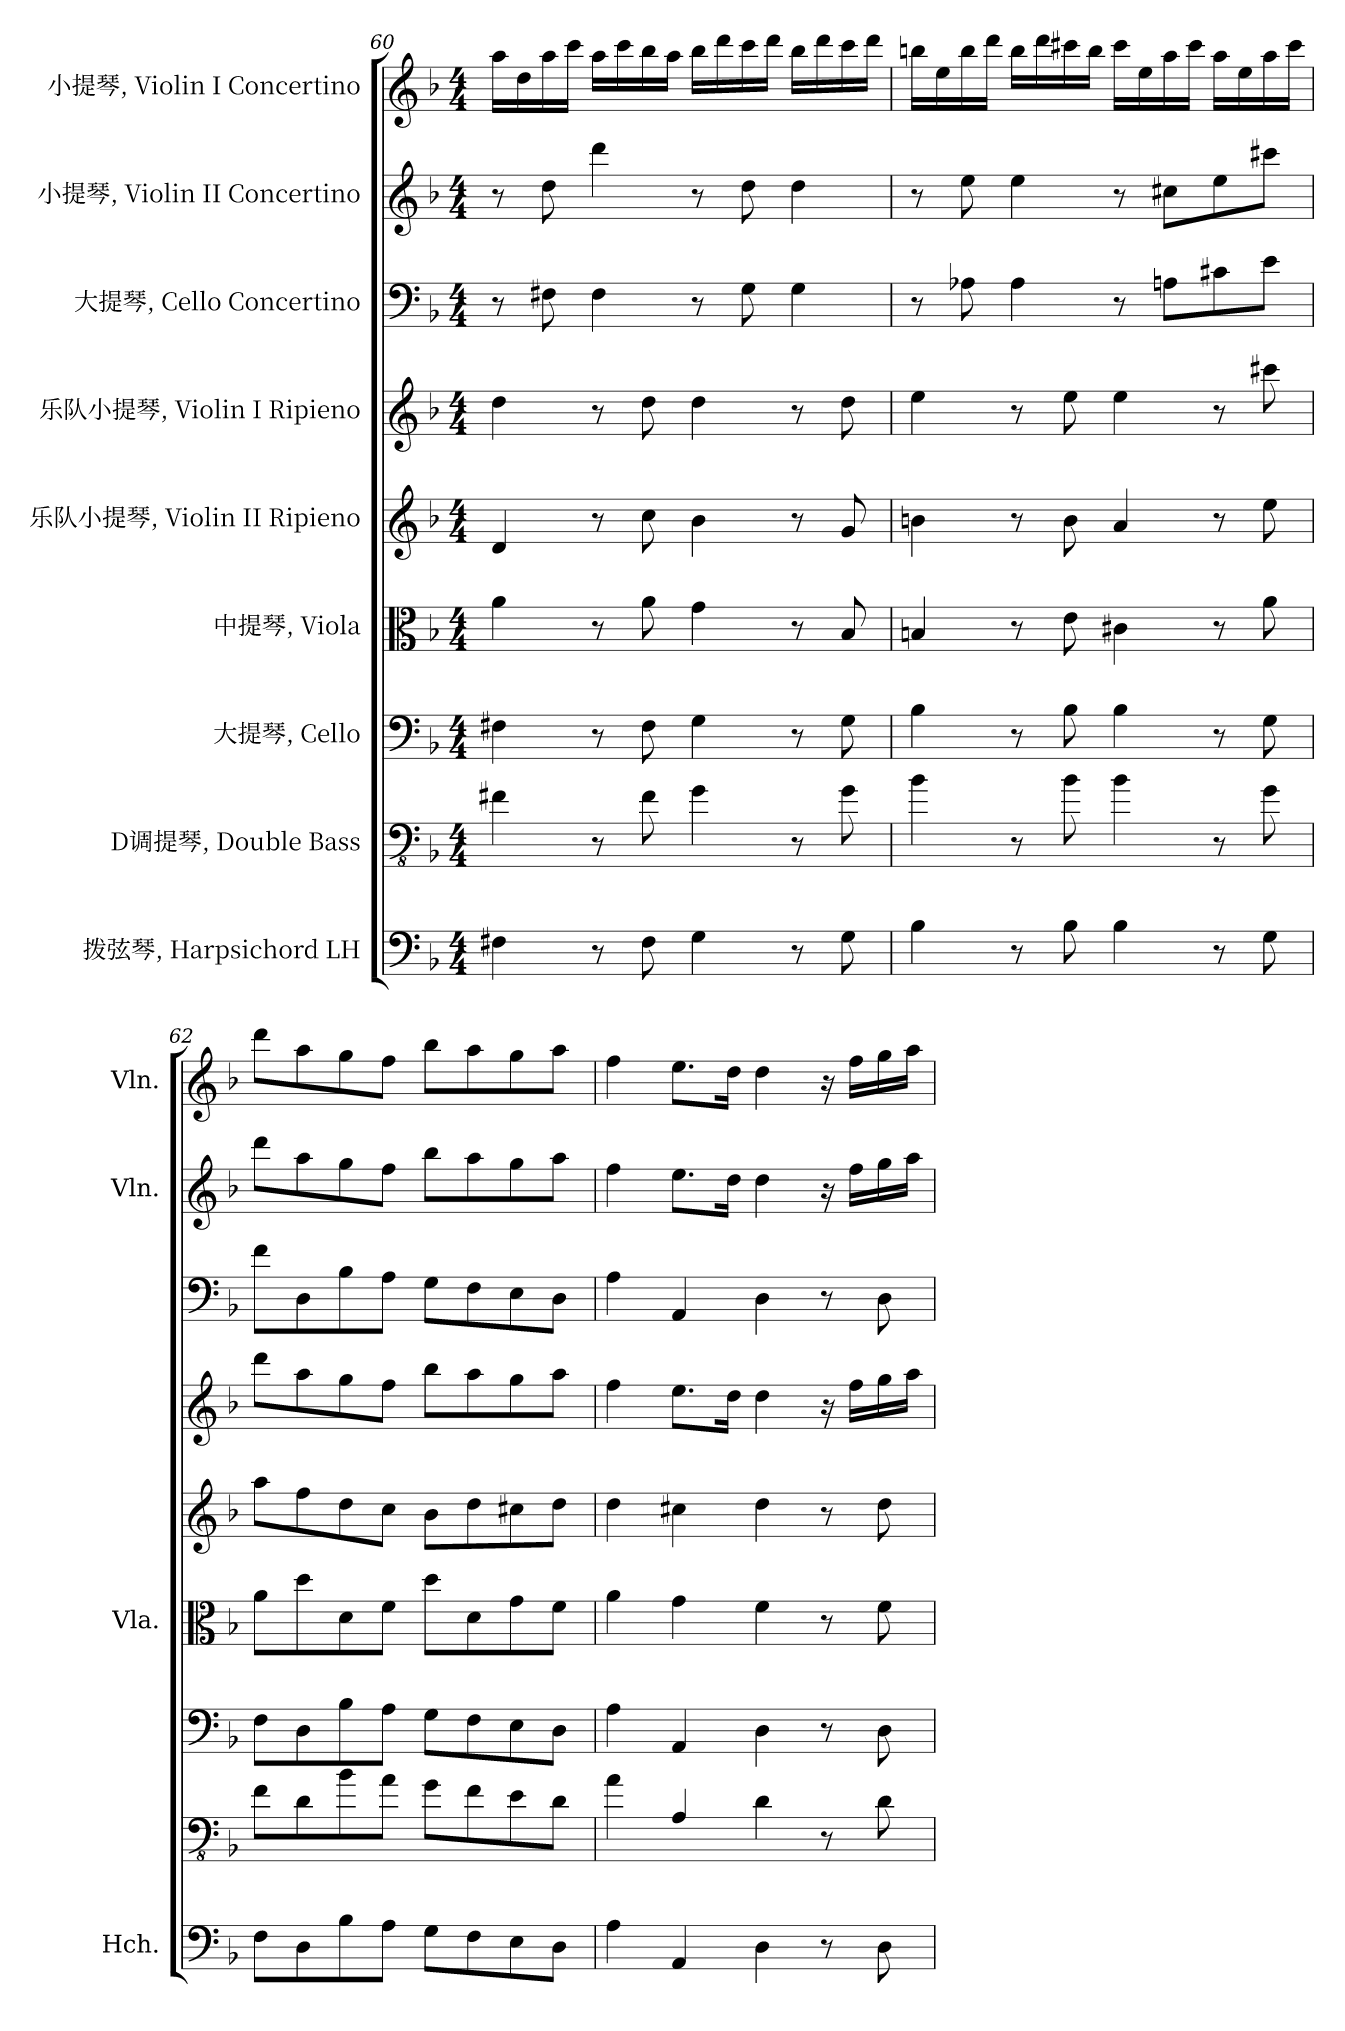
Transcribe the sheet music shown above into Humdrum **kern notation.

**kern	**kern	**kern	**kern	**kern	**kern	**kern	**kern	**kern
*part9	*part8	*part7	*part6	*part5	*part4	*part3	*part2	*part1
*staff9	*staff8	*staff7	*staff6	*staff5	*staff4	*staff3	*staff2	*staff1
*I"拨弦琴, Harpsichord LH	*I"D调提琴, Double Bass	*I"大提琴, Cello	*I"中提琴, Viola	*I"乐队小提琴, Violin II Ripieno	*I"乐队小提琴, Violin I Ripieno	*I"大提琴, Cello Concertino	*I"小提琴, Violin II Concertino	*I"小提琴, Violin I Concertino
*I'Hch.	*	*	*I'Vla.	*	*	*	*I'Vln.	*I'Vln.
!!LO:PB:g=z
*clefF4	*clefFv4	*clefF4	*clefC3	*clefG2	*clefG2	*clefF4	*clefG2	*clefG2
*	*ITrd7c12	*	*	*	*	*	*	*
*k[b-]	*k[b-]	*k[b-]	*k[b-]	*k[b-]	*k[b-]	*k[b-]	*k[b-]	*k[b-]
*M4/4	*M4/4	*M4/4	*M4/4	*M4/4	*M4/4	*M4/4	*M4/4	*M4/4
=60	=60	=60	=60	=60	=60	=60	=60	=60
4F#X\	4FF#X\	4F#X\	4a\	4d/	4dd\	8r	8r	16aa\LL
.	.	.	.	.	.	.	.	16dd\
.	.	.	.	.	.	8F#X\	8dd\	16aa\
.	.	.	.	.	.	.	.	16ccc\JJ
8r	8r	8r	8r	8r	8r	4F#\	4ddd\	16aa\LL
.	.	.	.	.	.	.	.	16ccc\
8F#\	8FF#\	8F#\	8a\	8cc\	8dd\	.	.	16bb-\
.	.	.	.	.	.	.	.	16aa\JJ
4G\	4GG\	4G\	4g\	4b-\	4dd\	8r	8r	16bb-\LL
.	.	.	.	.	.	.	.	16ddd\
.	.	.	.	.	.	8G\	8dd\	16ccc\
.	.	.	.	.	.	.	.	16ddd\JJ
8r	8r	8r	8r	8r	8r	4G\	4dd\	16bb-\LL
.	.	.	.	.	.	.	.	16ddd\
8G\	8GG\	8G\	8B-/	8g/	8dd\	.	.	16ccc\
.	.	.	.	.	.	.	.	16ddd\JJ
=61	=61	=61	=61	=61	=61	=61	=61	=61
4B-\	4BB-\	4B-\	4Bn/	4bn\	4ee\	8r	8r	16bbn\LL
.	.	.	.	.	.	.	.	16ee\
.	.	.	.	.	.	8A-X\	8ee\	16bb\
.	.	.	.	.	.	.	.	16ddd\JJ
8r	8r	8r	8r	8r	8r	4A-\	4ee\	16bb\LL
.	.	.	.	.	.	.	.	16ddd\
8B-\	8BB-\	8B-\	8e\	8b\	8ee\	.	.	16ccc#X\
.	.	.	.	.	.	.	.	16bb\JJ
4B-\	4BB-\	4B-\	4c#X\	4a/	4ee\	8r	8r	16ccc#\LL
.	.	.	.	.	.	.	.	16ee\
.	.	.	.	.	.	8An\L	8cc#X\L	16aa\
.	.	.	.	.	.	.	.	16ccc#\JJ
8r	8r	8r	8r	8r	8r	8c#X\	8ee\	16aa\LL
.	.	.	.	.	.	.	.	16ee\
8G\	8GG\	8G\	8a\	8ee\	8ccc#X\	8e\J	8ccc#X\J	16aa\
.	.	.	.	.	.	.	.	16ccc#\JJ
!!LO:PB:g=z
=62	=62	=62	=62	=62	=62	=62	=62	=62
8F\L	8FF\L	8F\L	8a\L	8aa\L	8ddd\L	8f\L	8ddd\L	8ddd\L
8D\	8DD\	8D\	8dd\	8ff\	8aa\	8D\	8aa\	8aa\
8B-\	8BB-\	8B-\	8d\	8dd\	8gg\	8B-\	8gg\	8gg\
8A\J	8AA\J	8A\J	8f\J	8cc\J	8ff\J	8A\J	8ff\J	8ff\J
8G\L	8GG\L	8G\L	8dd\L	8b-\L	8bb-\L	8G\L	8bb-\L	8bb-\L
8F\	8FF\	8F\	8d\	8dd\	8aa\	8F\	8aa\	8aa\
8E\	8EE\	8E\	8g\	8cc#X\	8gg\	8E\	8gg\	8gg\
8D\J	8DD\J	8D\J	8f\J	8dd\J	8aa\J	8D\J	8aa\J	8aa\J
=63	=63	=63	=63	=63	=63	=63	=63	=63
4A\	4AA\	4A\	4a\	4dd\	4ff\	4A\	4ff\	4ff\
4AA/	4AAA/	4AA/	4g\	4cc#X\	8.ee\L	4AA/	8.ee\L	8.ee\L
.	.	.	.	.	16dd\Jk	.	16dd\Jk	16dd\Jk
4D\	4DD\	4D\	4f\	4dd\	4dd\	4D\	4dd\	4dd\
8r	8r	8r	8r	8r	16r	8r	16r	16r
.	.	.	.	.	16ff\LL	.	16ff\LL	16ff\LL
8D\	8DD\	8D\	8f\	8dd\	16gg\	8D\	16gg\	16gg\
.	.	.	.	.	16aa\JJ	.	16aa\JJ	16aa\JJ
=	=	=	=	=	=	=	=	=
*-	*-	*-	*-	*-	*-	*-	*-	*-
